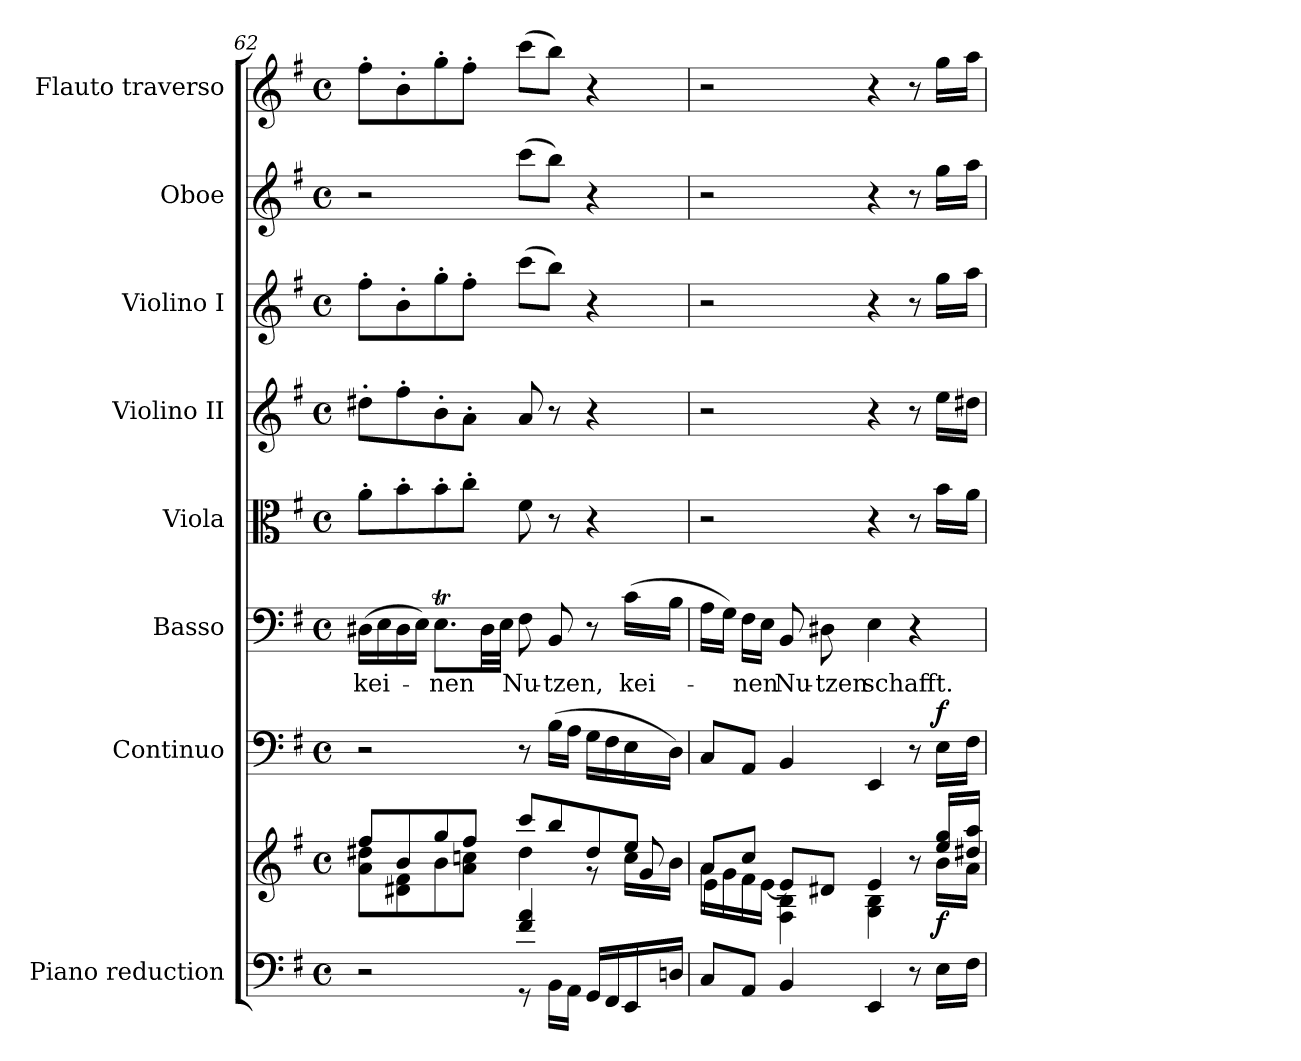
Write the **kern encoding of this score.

**kern	**kern	**dynam	**kern	**dynam	**kern	**text	**kern	**dynam	**kern	**dynam	**kern	**dynam	**kern	**dynam	**kern	**dynam
*part8	*part8	*part8	*part7	*part7	*part6	*part6	*part5	*part5	*part4	*part4	*part3	*part3	*part2	*part2	*part1	*part1
*staff9	*staff8	*staff8/9	*staff7	*staff7	*staff6	*staff6	*staff5	*staff5	*staff4	*staff4	*staff3	*staff3	*staff2	*staff2	*staff1	*staff1
*I"Piano reduction	*	*	*I"Continuo	*	*I"Basso	*	*I"Viola	*	*I"Violino II	*	*I"Violino I	*	*I"Oboe	*	*I"Flauto traverso	*
*I'Pno	*	*	*	*	*	*	*I'Vla	*	*I'Vln	*	*I'Vln	*	*I'Ob	*	*I'Fl	*
*clefF4	*clefG2	*	*clefF4	*	*clefF4	*	*clefC3	*	*clefG2	*	*clefG2	*	*clefG2	*	*clefG2	*
*k[f#]	*k[f#]	*	*k[f#]	*	*k[f#]	*	*k[f#]	*	*k[f#]	*	*k[f#]	*	*k[f#]	*	*k[f#]	*
*M4/4	*M4/4	*	*M4/4	*	*M4/4	*	*M4/4	*	*M4/4	*	*M4/4	*	*M4/4	*	*M4/4	*
*met(c)	*met(c)	*	*met(c)	*	*met(c)	*	*met(c)	*	*met(c)	*	*met(c)	*	*met(c)	*	*met(c)	*
=62	=62	=62	=62	=62	=62	=62	=62	=62	=62	=62	=62	=62	=62	=62	=62	=62
*^	*^	*	*	*	*	*	*	*	*	*	*	*	*	*	*	*
*	*	*	*^	*	*	*	*	*	*	*	*	*	*	*	*	*	*	*
!	!	!	!	!	!	!	!	!	!LO:LY:b	!	!	!	!	!	!	!	!	!	!
2r	2ryy	8ff#/L	8a\ 8dd#X\L	2..ryy	.	2r	.	(16D#X\LL	kei-	8a'\L	.	8dd#X'\L	.	8ff#'\L	.	2r	.	8ff#'\L	.
.	.	.	.	.	.	.	.	16E\	.	.	.	.	.	.	.	.	.	.	.
.	.	8b/	8d#X\ 8f#\	.	.	.	.	16D#\	.	8b'\	.	8ff#'\	.	8b'\	.	.	.	8b'\	.
.	.	.	.	.	.	.	.	16E\JJ)	.	.	.	.	.	.	.	.	.	.	.
!	!	!	!	!	!	!	!	!	!LO:LY:b	!	!	!	!	!	!	!	!	!	!
.	.	8gg/	8b\	.	.	.	.	8.ET\L	-nen	8b'\	.	8b'\	.	8gg'\	.	.	.	8gg'\	.
.	.	8ff#/J	8a\ 8ccn\J	.	.	.	.	.	.	8cc'\J	.	8a'\J	.	8ff#'\J	.	.	.	8ff#'\J	.
.	.	.	.	.	.	.	.	32D#\LL	.	.	.	.	.	.	.	.	.	.	.
.	.	.	.	.	.	.	.	32E\JJJ	.	.	.	.	.	.	.	.	.	.	.
!	!	!	!	!	!	!	!	!	!LO:LY:b	!	!	!	!	!	!	!	!	!	!
4f#/ 4a/	8r	8ccc/L	4dd#\	.	.	8r	.	8F#\	Nu-	8f#\	.	8a/	.	(8ccc\L	.	(8ccc\L	.	(8ccc\L	.
!	!	!	!	!	!	!	!	!	!LO:LY:b	!	!	!	!	!	!	!	!	!	!
.	16BB\LL	8bb/	.	.	.	(16B\LL	.	8BB/	-tzen,	8r	.	8r	.	8bb\J)	.	8bb\J)	.	8bb\J)	.
.	16AA\JJ	.	.	.	.	16A\JJ	.	.	.	.	.	.	.	.	.	.	.	.	.
8ryy	16GG/LL	8dd#/	8r	.	.	16G\LL	.	8r	.	4r	.	4r	.	4r	.	4r	.	4r	.
.	16FF#/	.	.	.	.	16F#\	.	.	.	.	.	.	.	.	.	.	.	.	.
!	!	!	!	!	!	!	!	!	!LO:LY:b	!	!	!	!	!	!	!	!	!	!
8ryy	16EE/	8ee/J	16cc\LL	8g/	.	16E\	.	(16c\LL	kei-	.	.	.	.	.	.	.	.	.	.
.	16Dn/JJ	.	16b\JJ	.	.	16D\JJ)	.	16B\JJ	.	.	.	.	.	.	.	.	.	.	.
*v	*v	*	*	*	*	*	*	*	*	*	*	*	*	*	*	*	*	*	*
=63	=63	=63	=63	=63	=63	=63	=63	=63	=63	=63	=63	=63	=63	=63	=63	=63	=63	=63
8C/L	8a/L	16a\LL	4e\	.	8C/L	.	16A\LL	.	2r	.	2r	.	2r	.	2r	.	2r	.
.	.	16g\	.	.	.	.	16G\JJ)	.	.	.	.	.	.	.	.	.	.	.
!	!	!	!	!	!	!	!	!LO:LY:b	!	!	!	!	!	!	!	!	!	!
8AA/J	8cc/J	16f#\	.	.	8AA/J	.	16F#\LL	-nen	.	.	.	.	.	.	.	.	.	.
.	.	[>16e\JJ	.	.	.	.	16E\JJ	.	.	.	.	.	.	.	.	.	.	.
!	!	!	!	!	!	!	!	!LO:LY:b	!	!	!	!	!	!	!	!	!	!
4BB/	8e/L]	4F#\ 4B\	4ryy	.	4BB/	.	8BB/	Nu-	.	.	.	.	.	.	.	.	.	.
!	!	!	!	!	!	!	!	!LO:LY:b	!	!	!	!	!	!	!	!	!	!
.	8d#X/J	.	.	.	.	.	8D#X\	-tzen	.	.	.	.	.	.	.	.	.	.
!	!	!	!	!	!	!	!	!LO:LY:b	!	!	!	!	!	!	!	!	!	!
4EE/	4e/	4G\ 4B\	2ryy	.	4EE/	.	4E\	schafft.	4r	.	4r	.	4r	.	4r	.	4r	.
8r	8r	8ryy	.	.	8r	.	4r	.	8r	.	8r	.	8r	.	8r	.	8r	.
!	!	!	!	!LO:DY:b	!	!LO:DY:a	!	!	!	!LO:DY:b	!	!	!	!	!	!	!	!
!	!	!	!	!	!	!	!	!	!	!LO:DY:n=1:b	!	!	!	!	!	!	!	!
!	!	!	!	!	!	!	!	!	!	!LO:DY:n=2:b	!	!LO:DY:b	!	!	!	!	!	!
!	!	!	!	!	!	!	!	!	!	!	!	!LO:DY:n=1:b	!	!	!	!	!	!
!	!	!	!	!	!	!	!	!	!	!	!	!LO:DY:n=2:b	!	!LO:DY:b	!	!	!	!
!	!	!	!	!	!	!	!	!	!	!	!	!	!	!LO:DY:n=1:b	!	!	!	!
!	!	!	!	!	!	!	!	!	!	!	!	!	!	!LO:DY:n=2:b	!	!LO:DY:b	!	!
!	!	!	!	!	!	!	!	!	!	!	!	!	!	!	!	!LO:DY:n=1:b	!	!
!	!	!	!	!	!	!	!	!	!	!	!	!	!	!	!	!LO:DY:n=2:b	!	!LO:DY:b
!	!	!	!	!	!	!	!	!	!	!	!	!	!	!	!	!	!	!LO:DY:n=1:b
!	!	!	!	!	!	!	!	!	!	!	!	!	!	!	!	!	!	!LO:DY:n=2:b
16E\LL	16ee/ 16gg/LL	16b\LL	.	f	16E\LL	f	.	.	16b\LL	other-dynamics f other-dynamics	16ee\LL	other-dynamics f other-dynamics	16gg\LL	other-dynamics f other-dynamics	16gg\LL	other-dynamics f other-dynamics	16gg\LL	other-dynamics f other-dynamics
16F#\JJ	16dd#X/ 16aa/JJ	16a\JJ	.	.	16F#\JJ	.	.	.	16a\JJ	.	16dd#X\JJ	.	16aa\JJ	.	16aa\JJ	.	16aa\JJ	.
*	*v	*v	*v	*	*	*	*	*	*	*	*	*	*	*	*	*	*	*
=	=	=	=	=	=	=	=	=	=	=	=	=	=	=	=	=
*-	*-	*-	*-	*-	*-	*-	*-	*-	*-	*-	*-	*-	*-	*-	*-	*-
